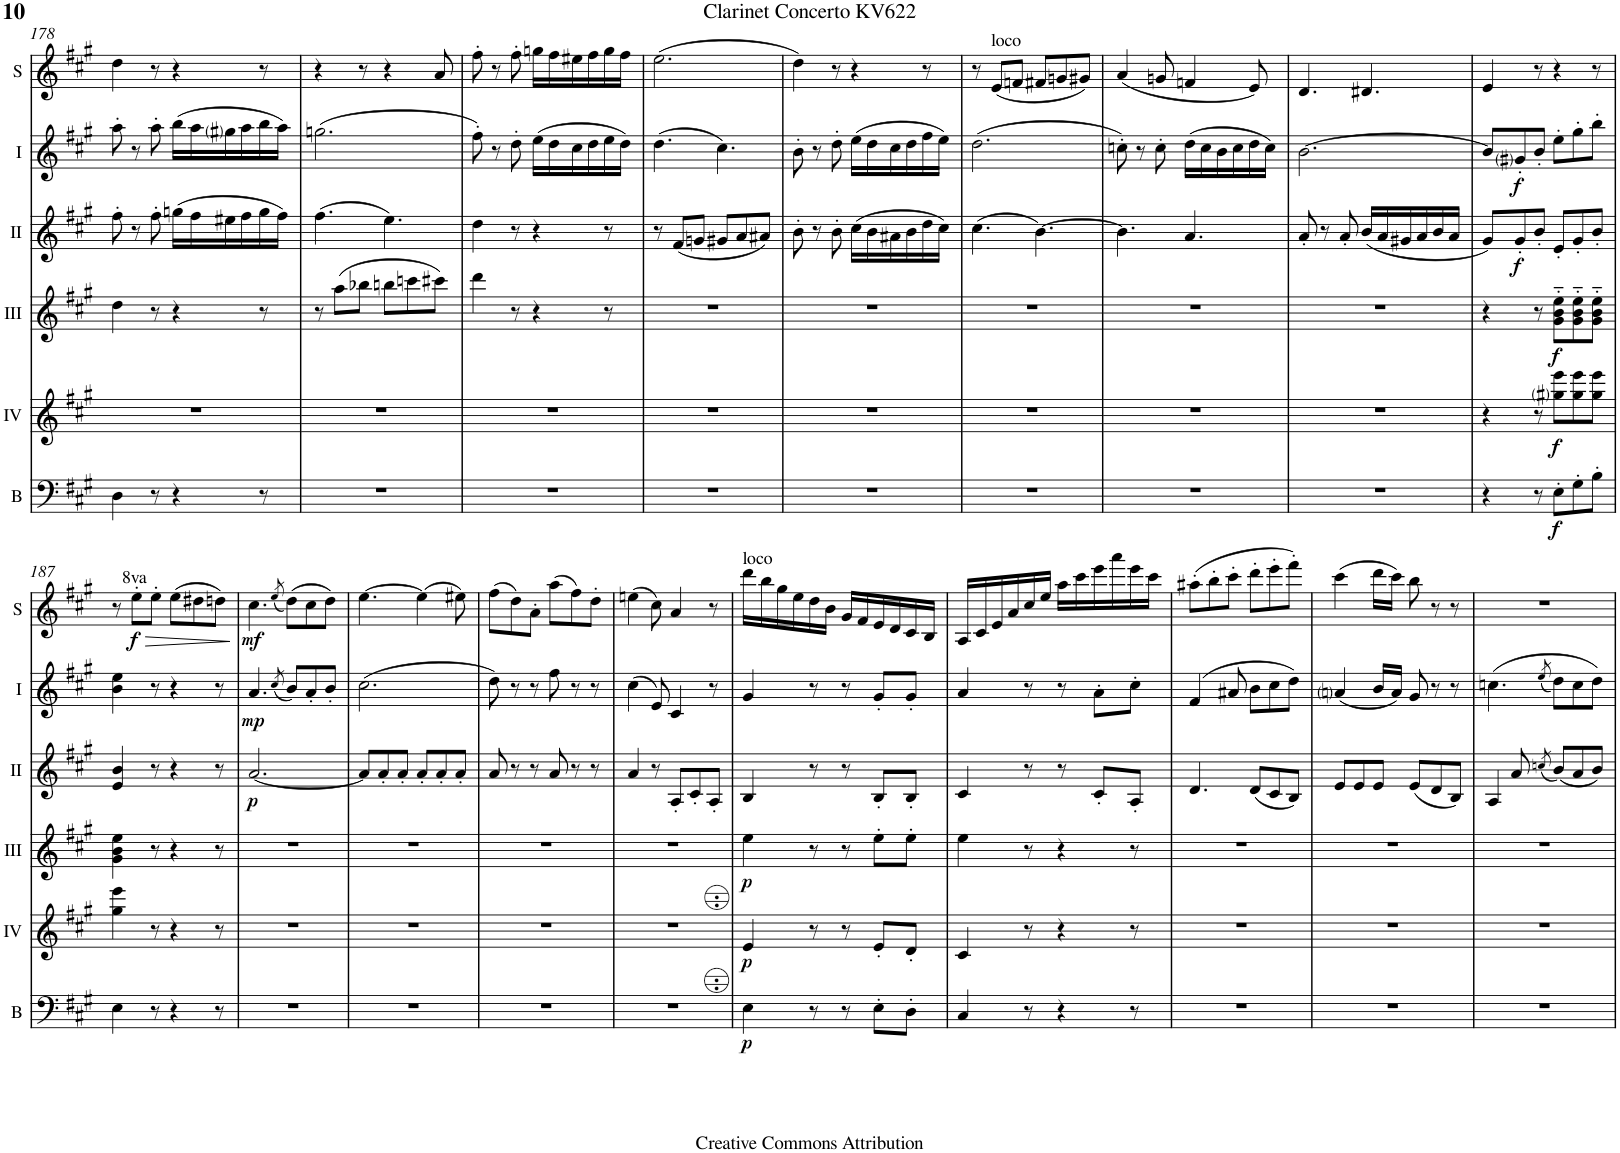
**kern	**dynam	**kern	**dynam	**kern	**dynam	**kern	**dynam	**kern	**dynam	**kern	**dynam
*part6	*part6	*part5	*part5	*part4	*part4	*part3	*part3	*part2	*part2	*part1	*part1
*staff6	*staff6	*staff5	*staff5	*staff4	*staff4	*staff3	*staff3	*staff2	*staff2	*staff1	*staff1
*I"Bass	*	*I"Acc. 4	*	*I"Acc. 3	*	*I"Acc. 2	*	*I"Acc. 1	*	*I"Solo bayan	*
*I'B	*	*	*	*	*	*	*	*	*	*I'S	*
!!LO:PB:g=z
*clefF4	*	*clefG2	*	*clefG2	*	*clefG2	*	*clefG2	*	*clefG2	*
*Trd7c12	*	*Trd7c12	*	*Trd7c12	*	*	*	*	*	*	*
*k[f#c#g#]	*	*k[f#c#g#]	*	*k[f#c#g#]	*	*k[f#c#g#]	*	*k[f#c#g#]	*	*k[f#c#g#]	*
*M6/8	*	*M6/8	*	*M6/8	*	*M6/8	*	*M6/8	*	*M6/8	*
=178	=178	=178	=178	=178	=178	=178	=178	=178	=178	=178	=178
4D\	.	2.r	.	4dd\	.	8ff#'\	.	8aa'\	.	4dd\	.
.	.	.	.	.	.	8r	.	8r	.	.	.
8r	.	.	.	8r	.	8ff#'\	.	8aa'\	.	8r	.
4r	.	.	.	4r	.	(16ggn\LL	.	(16bb\LL	.	4r	.
.	.	.	.	.	.	16ff#\	.	16aa\	.	.	.
.	.	.	.	.	.	16ee#X\	.	16gg#i\	.	.	.
.	.	.	.	.	.	16ff#\	.	16aa\	.	.	.
8r	.	.	.	8r	.	16gg\	.	16bb\	.	8r	.
.	.	.	.	.	.	16ff#\JJ)	.	16aa\JJ)	.	.	.
=179	=179	=179	=179	=179	=179	=179	=179	=179	=179	=179	=179
2.r	.	2.r	.	8r	.	(4.ff#\	.	(2.ggn\	.	4r	.
.	.	.	.	(8aa\L	.	.	.	.	.	.	.
.	.	.	.	8bb-X\J	.	.	.	.	.	8r	.
.	.	.	.	8bbn\L	.	4.ee\)	.	.	.	4r	.
.	.	.	.	8cccn\	.	.	.	.	.	.	.
.	.	.	.	8ccc#X\J)	.	.	.	.	.	8a/	.
=180	=180	=180	=180	=180	=180	=180	=180	=180	=180	=180	=180
2.r	.	2.r	.	4ddd\	.	4dd\	.	8ff#'\)	.	8ff#'\	.
.	.	.	.	.	.	.	.	8r	.	8r	.
.	.	.	.	8r	.	8r	.	8dd'\	.	8ff#'\	.
.	.	.	.	4r	.	4r	.	(16ee\LL	.	16ggn\LL	.
.	.	.	.	.	.	.	.	16dd\	.	16ff#\	.
.	.	.	.	.	.	.	.	16cc#\	.	16ee#X\	.
.	.	.	.	.	.	.	.	16dd\	.	16ff#\	.
.	.	.	.	8r	.	8r	.	16ee\	.	16gg\	.
.	.	.	.	.	.	.	.	16dd\JJ)	.	16ff#\JJ	.
=181	=181	=181	=181	=181	=181	=181	=181	=181	=181	=181	=181
2.r	.	2.r	.	2.r	.	8r	.	(4.dd\	.	(2.ee\	.
.	.	.	.	.	.	(8f#/L	.	.	.	.	.
.	.	.	.	.	.	8gn/J	.	.	.	.	.
.	.	.	.	.	.	8g#X/L	.	4.cc#\)	.	.	.
.	.	.	.	.	.	8a/	.	.	.	.	.
.	.	.	.	.	.	8a#X/J)	.	.	.	.	.
=182	=182	=182	=182	=182	=182	=182	=182	=182	=182	=182	=182
2.r	.	2.r	.	2.r	.	8b'\	.	8b'\	.	4dd\)	.
.	.	.	.	.	.	8r	.	8r	.	.	.
.	.	.	.	.	.	8b'\	.	8dd'\	.	8r	.
.	.	.	.	.	.	(16cc#\LL	.	(16ee\LL	.	4r	.
.	.	.	.	.	.	16b\	.	16dd\	.	.	.
.	.	.	.	.	.	16a#X\	.	16cc#\	.	.	.
.	.	.	.	.	.	16b\	.	16dd\	.	.	.
.	.	.	.	.	.	16dd\	.	16ff#\	.	8r	.
.	.	.	.	.	.	16cc#\JJ)	.	16ee\JJ)	.	.	.
=183	=183	=183	=183	=183	=183	=183	=183	=183	=183	=183	=183
2.r	.	2.r	.	2.r	.	(4.cc#\	.	(2.dd\	.	8r	.
!	!	!	!	!	!	!	!	!	!	!LO:TX:a:t=loco	!
.	.	.	.	.	.	.	.	.	.	(8E/L	.
.	.	.	.	.	.	.	.	.	.	8Fn/J	.
.	.	.	.	.	.	[4.b\)	.	.	.	8F#X/L	.
.	.	.	.	.	.	.	.	.	.	8Gn/	.
.	.	.	.	.	.	.	.	.	.	8G#X/J)	.
=184	=184	=184	=184	=184	=184	=184	=184	=184	=184	=184	=184
2.r	.	2.r	.	2.r	.	4.b\]	.	8ccn'\)	.	(4A/	.
.	.	.	.	.	.	.	.	8r	.	.	.
.	.	.	.	.	.	.	.	8cc'\	.	8Gn/	.
.	.	.	.	.	.	4.a/	.	(16dd\LL	.	4Fn/	.
.	.	.	.	.	.	.	.	16cc\	.	.	.
.	.	.	.	.	.	.	.	16b\	.	.	.
.	.	.	.	.	.	.	.	16cc\	.	.	.
.	.	.	.	.	.	.	.	16dd\	.	8E/)	.
.	.	.	.	.	.	.	.	16cc\JJ)	.	.	.
=185	=185	=185	=185	=185	=185	=185	=185	=185	=185	=185	=185
2.r	.	2.r	.	2.r	.	8a'/	.	[2.b\	.	4.D/	.
.	.	.	.	.	.	8r	.	.	.	.	.
.	.	.	.	.	.	8a'/	.	.	.	.	.
.	.	.	.	.	.	(16b/LL	.	.	.	4.D#X/	.
.	.	.	.	.	.	16a/	.	.	.	.	.
.	.	.	.	.	.	16g#X/	.	.	.	.	.
.	.	.	.	.	.	16a/	.	.	.	.	.
.	.	.	.	.	.	16b/	.	.	.	.	.
.	.	.	.	.	.	16a/JJ	.	.	.	.	.
=186	=186	=186	=186	=186	=186	=186	=186	=186	=186	=186	=186
4r	.	4r	.	4r	.	8g#/L)	.	8b/L]	.	4E/	.
!	!	!	!	!	!	!	!LO:DY:b	!	!LO:DY:b	!	!
.	.	.	.	.	.	8g#'/	f	8g#i'/	f	.	.
8r	.	8r	.	8r	.	8b'/J	.	8b'/J	.	8r	.
!	!LO:DY:b	!	!LO:DY:b	!	!LO:DY:b	!	!	!	!	!	!
8E'\L	f	8ggg#i\ 8eeee\L	f	8g#\ 8b\ 8ee\L	f	8e'/L	.	8ee'\L	.	4r	.
8G#'\	.	8ggg#\ 8eeee\	.	8g#\ 8b\ 8ee\	.	8g#'/	.	8gg#'\	.	.	.
8B'\J	.	8ggg#\ 8eeee\J	.	8g#\ 8b\ 8ee\J	.	8b'/J	.	8bb'\J	.	8r	.
!!LO:LB:g=z
=187	=187	=187	=187	=187	=187	=187	=187	=187	=187	=187	=187
4E\	.	4ggg#\ 4eeee\	.	4g#\ 4b\ 4ee\	.	4e/ 4b/	.	4b\ 4ee\	.	8r	.
!	!	!	!	!	!	!	!	!	!	!LO:TX:a:t=8va	!
!	!	!	!	!	!	!	!	!	!	!	!LO:HP:b
!	!	!	!	!	!	!	!	!	!	!	!LO:DY:n=1:b
.	.	.	.	.	.	.	.	.	.	8ee'\L	> f
8r	.	8r	.	8r	.	8r	.	8r	.	8ee'\J	.
4r	.	4r	.	4r	.	4r	.	4r	.	(8ee\L	.
.	.	.	.	.	.	.	.	.	.	8dd#X\	.
8r	.	8r	.	8r	.	8r	.	8r	.	8ddn\J)	.
.	.	.	.	.	.	.	.	.	.	.	]
=188	=188	=188	=188	=188	=188	=188	=188	=188	=188	=188	=188
!	!	!	!	!	!	!	!LO:DY:b	!	!LO:DY:b	!	!LO:DY:b
2.r	.	2.r	.	2.r	.	[2.a/	p	4.a/	mp	4.cc#\	mf
.	.	.	.	.	.	.	.	(8qcc#/	.	(8qee/	.
.	.	.	.	.	.	.	.	8b/L)	.	(8dd\L)	.
.	.	.	.	.	.	.	.	8a'/	.	8cc#\	.
.	.	.	.	.	.	.	.	8b'/J	.	8dd\J)	.
=189	=189	=189	=189	=189	=189	=189	=189	=189	=189	=189	=189
2.r	.	2.r	.	2.r	.	8a/L]	.	(2.cc#\	.	[4.ee\	.
.	.	.	.	.	.	8a'/	.	.	.	.	.
.	.	.	.	.	.	8a'/J	.	.	.	.	.
.	.	.	.	.	.	8a'/L	.	.	.	(4ee\]	.
.	.	.	.	.	.	8a'/	.	.	.	.	.
.	.	.	.	.	.	8a'/J	.	.	.	8ee#X\)	.
=190	=190	=190	=190	=190	=190	=190	=190	=190	=190	=190	=190
2.r	.	2.r	.	2.r	.	8a/	.	8dd\)	.	(8ff#\L	.
.	.	.	.	.	.	8r	.	8r	.	8dd\)	.
.	.	.	.	.	.	8r	.	8r	.	8a'\J	.
.	.	.	.	.	.	8a/	.	8ff#\	.	(8aa\L	.
.	.	.	.	.	.	8r	.	8r	.	8ff#\)	.
.	.	.	.	.	.	8r	.	8r	.	8dd'\J	.
=191	=191	=191	=191	=191	=191	=191	=191	=191	=191	=191	=191
2.r	.	2.r	.	2.r	.	4a/	.	(4cc#\	.	(4een\	.
.	.	.	.	.	.	8r	.	8e/)	.	8cc#\)	.
.	.	.	.	.	.	8A'/L	.	4c#/	.	4a/	.
.	.	.	.	.	.	8c#'/	.	.	.	.	.
.	.	.	.	.	.	8A'/J	.	8r	.	8r	.
=192	=192	=192	=192	=192	=192	=192	=192	=192	=192	=192	=192
!	!	!	!	!	!	!	!	!	!	!LO:TX:a:t=loco	!
!	!LO:DY:b	!	!LO:DY:b	!	!LO:DY:b	!	!	!	!	!	!
4E\	p	4e/	p	4ee\	p	4B/	.	4g#/	.	16dd\LL	.
.	.	.	.	.	.	.	.	.	.	16b\	.
.	.	.	.	.	.	.	.	.	.	16g#\	.
.	.	.	.	.	.	.	.	.	.	16e\	.
8r	.	8r	.	8r	.	8r	.	8r	.	16d\	.
.	.	.	.	.	.	.	.	.	.	16B\JJ	.
8r	.	8r	.	8r	.	8r	.	8r	.	16G#/LL	.
.	.	.	.	.	.	.	.	.	.	16F#/	.
8E'\L	.	8e'/L	.	8ee'\L	.	8B'/L	.	8g#'/L	.	16E/	.
.	.	.	.	.	.	.	.	.	.	16D/	.
8D'\J	.	8d'/J	.	8ee'\J	.	8B'/J	.	8g#'/J	.	16C#/	.
.	.	.	.	.	.	.	.	.	.	16BB/JJ	.
=193	=193	=193	=193	=193	=193	=193	=193	=193	=193	=193	=193
4C#/	.	4c#/	.	4ee\	.	4c#/	.	4a/	.	16AA/LL	.
.	.	.	.	.	.	.	.	.	.	16C#/	.
.	.	.	.	.	.	.	.	.	.	16E/	.
.	.	.	.	.	.	.	.	.	.	16A/	.
8r	.	8r	.	8r	.	8r	.	8r	.	16c#/	.
.	.	.	.	.	.	.	.	.	.	16e/JJ	.
4r	.	4r	.	4r	.	8r	.	8r	.	16a\LL	.
.	.	.	.	.	.	.	.	.	.	16cc#\	.
.	.	.	.	.	.	8c#'/L	.	8a'\L	.	16ee\	.
.	.	.	.	.	.	.	.	.	.	16aa\	.
8r	.	8r	.	8r	.	8A'/J	.	8cc#'\J	.	16ee\	.
.	.	.	.	.	.	.	.	.	.	16cc#\JJ	.
=194	=194	=194	=194	=194	=194	=194	=194	=194	=194	=194	=194
2.r	.	2.r	.	2.r	.	4.d/	.	(4f#/	.	(8a#X'\L	.
.	.	.	.	.	.	.	.	.	.	8b'\	.
.	.	.	.	.	.	.	.	8a#X/	.	8cc#'\J	.
.	.	.	.	.	.	(8d/L	.	8b\L	.	8dd'\L	.
.	.	.	.	.	.	8c#/	.	8cc#\	.	8ee'\	.
.	.	.	.	.	.	8B/J)	.	8dd\J)	.	8ff#'\J)	.
=195	=195	=195	=195	=195	=195	=195	=195	=195	=195	=195	=195
2.r	.	2.r	.	2.r	.	8e/L	.	(4ani/	.	(4cc#\	.
.	.	.	.	.	.	8e/	.	.	.	.	.
.	.	.	.	.	.	8e/J	.	16b/LL	.	16dd\LL	.
.	.	.	.	.	.	.	.	16a/JJ)	.	16cc#\JJ)	.
.	.	.	.	.	.	(8e/L	.	8g#/	.	8b\	.
.	.	.	.	.	.	8d/	.	8r	.	8r	.
.	.	.	.	.	.	8B/J)	.	8r	.	8r	.
=196	=196	=196	=196	=196	=196	=196	=196	=196	=196	=196	=196
2.r	.	2.r	.	2.r	.	4A/	.	(4.ccn\	.	2.r	.
.	.	.	.	.	.	8a/	.	.	.	.	.
.	.	.	.	.	.	(8qccn/	.	(8qee/	.	.	.
.	.	.	.	.	.	(8b/L)	.	8dd\L)	.	.	.
.	.	.	.	.	.	8a/	.	8cc\	.	.	.
.	.	.	.	.	.	8b/J)	.	8dd\J)	.	.	.
=	=	=	=	=	=	=	=	=	=	=	=
*-	*-	*-	*-	*-	*-	*-	*-	*-	*-	*-	*-
